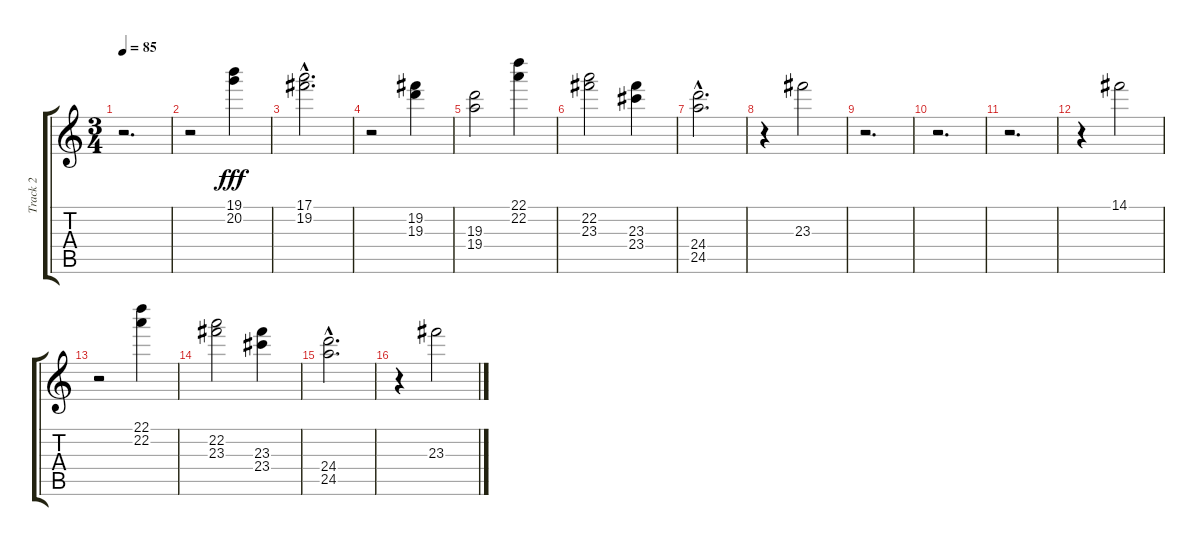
\track ("Track 2" "Track 2") {instrument electricguitarjazz}
\staff {score tabs}
\tuning (E4 B3 G3 D3 A2 E2) {hide}
\ts (3 4)
\tempo 85
\clef g2
\ks c
r.2{d dy fff instrument electricguitarjazz} |
r.2 (19.1 20.2).4 |
(17.1{hac} 19.2{hac}).2{d} |
r.2 (19.2 19.3).4 |
(19.3 19.4).2 (22.1 22.2).4 |
(22.2 23.3).2 (23.3 23.4).4 |
(24.4{hac} 24.5{hac}).2{d} |
r.4 23.3.2 |
r.2{d} |
r.2{d} |
r.2{d} |
r.4 14.1.2 |
r.2 (22.1 22.2).4 |
(22.2 23.3).2 (23.3 23.4).4 |
(24.4{hac} 24.5{hac}).2{d} |
r.4 23.3.2
